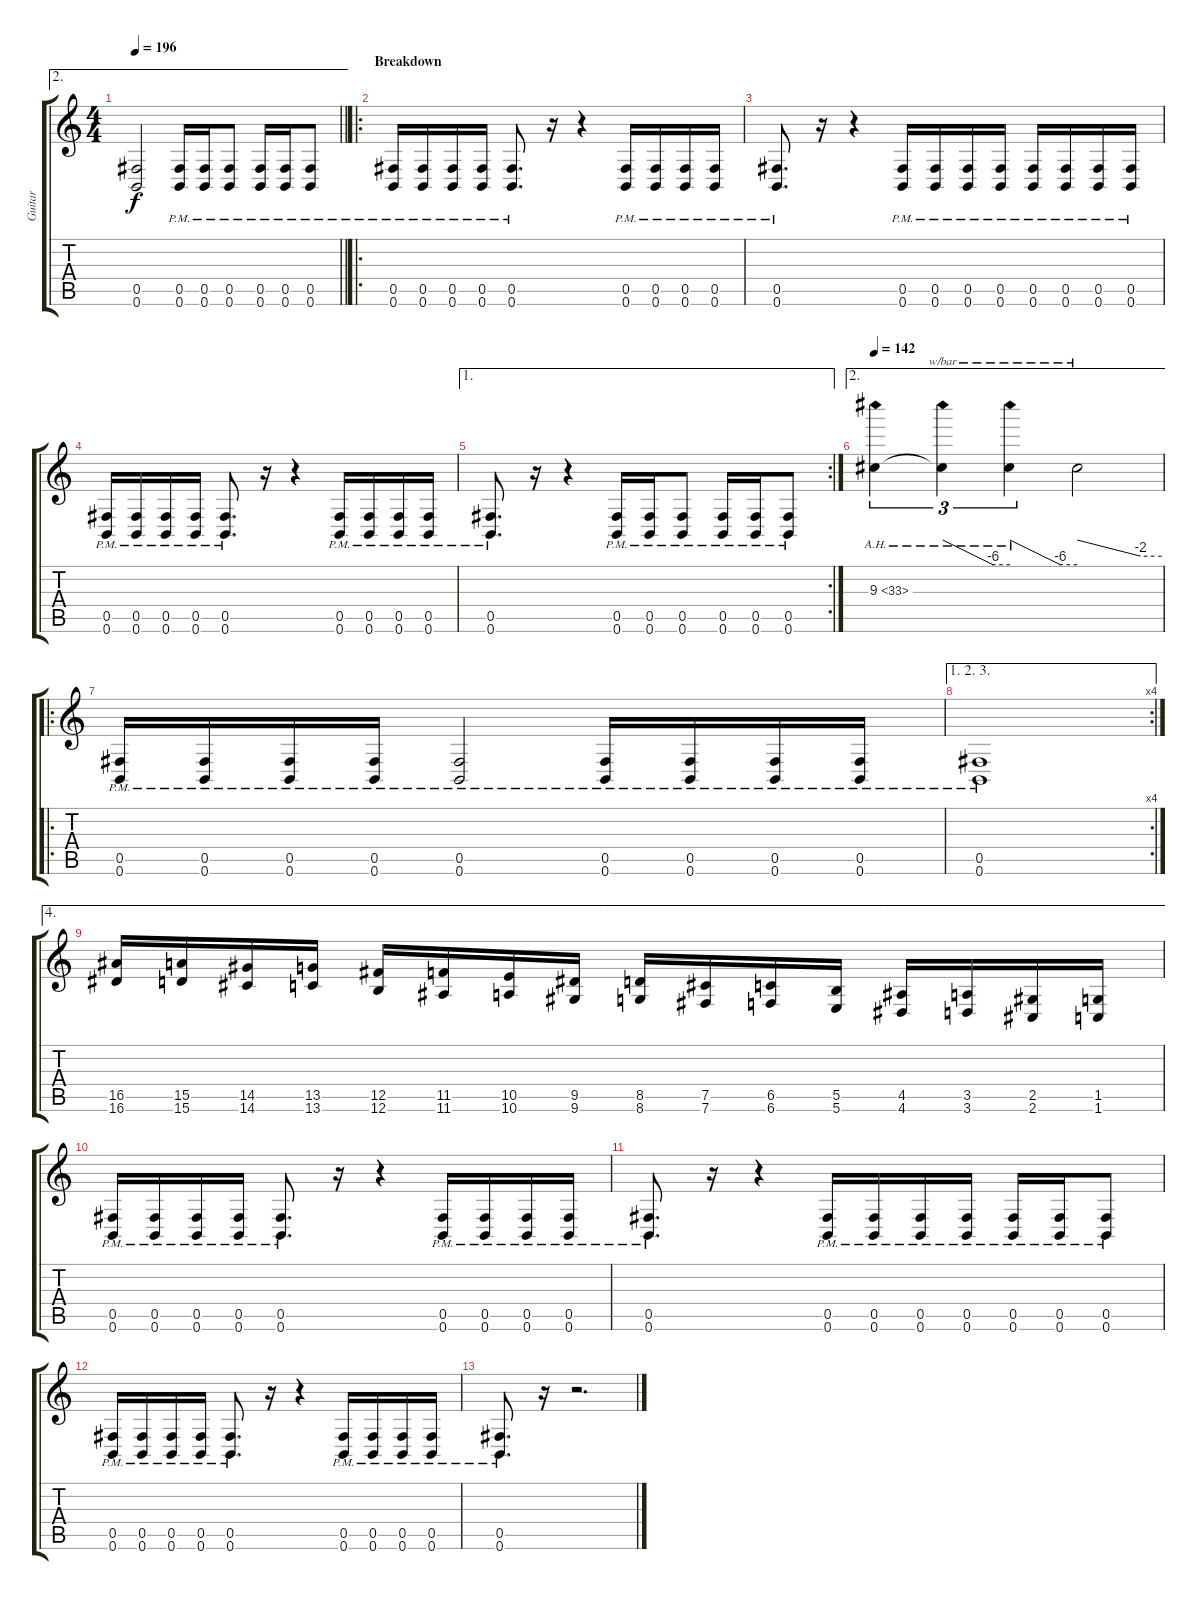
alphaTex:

\track ("Guitar" "Guitar") {instrument distortionguitar}
\staff {score tabs}
\tuning (Db4 Ab3 E3 B2 Gb2 B1) {hide}
\ae 2
\ts (4 4)
\tempo 196
\clef g2
\barLineRight lightlight
\ks c
(0.5{t} 0.6{t}).2{dy f} (0.5{pm} 0.6{pm}).16 (0.5{pm} 0.6{pm}).16 (0.5{pm} 0.6{pm}).8 (0.5{pm} 0.6{pm}).16 (0.5{pm} 0.6{pm}).16 (0.5{pm} 0.6{pm}).8 |
\ro
\section ("" "Breakdown")
(0.5{pm} 0.6{pm}).16 (0.5{pm} 0.6{pm}).16 (0.5{pm} 0.6{pm}).16 (0.5{pm} 0.6{pm}).16 (0.5{pm} 0.6{pm}).8{d} r.16 r.4 (0.5{pm} 0.6{pm}).16 (0.5{pm} 0.6{pm}).16 (0.5{pm} 0.6{pm}).16 (0.5{pm} 0.6{pm}).16 |
(0.5{pm} 0.6{pm}).8{d} r.16 r.4 (0.5{pm} 0.6{pm}).16 (0.5{pm} 0.6{pm}).16 (0.5{pm} 0.6{pm}).16 (0.5{pm} 0.6{pm}).16 (0.5{pm} 0.6{pm}).16 (0.5{pm} 0.6{pm}).16 (0.5{pm} 0.6{pm}).16 (0.5{pm} 0.6{pm}).16 |
(0.5{pm} 0.6{pm}).16 (0.5{pm} 0.6{pm}).16 (0.5{pm} 0.6{pm}).16 (0.5{pm} 0.6{pm}).16 (0.5{pm} 0.6{pm}).8{d} r.16 r.4 (0.5{pm} 0.6{pm}).16 (0.5{pm} 0.6{pm}).16 (0.5{pm} 0.6{pm}).16 (0.5{pm} 0.6{pm}).16 |
\ae 1
\rc 2
(0.5{pm} 0.6{pm}).8{d} r.16 r.4 (0.5{pm} 0.6{pm}).16 (0.5{pm} 0.6{pm}).16 (0.5{pm} 0.6{pm}).8 (0.5{pm} 0.6{pm}).16 (0.5{pm} 0.6{pm}).16 (0.5{pm} 0.6{pm}).8 |
\ae 2
\tempo 142
9.3{ah 24}.4{tu (3 2)} 9.3{ah 24 t}.4{tu (3 2) tbe (custom default 0 0 45 -24 60 -24)} 9.3{ah 24 t}.4{tu (3 2) tbe (custom default 0 0 45 -24 60 -24)} 9.3{t}.2{tbe (custom default 0 0 45 -8 60 -8)} |
\ro
(0.5{pm} 0.6{pm}).16 (0.5{pm} 0.6{pm}).16 (0.5{pm} 0.6{pm}).16 (0.5{pm} 0.6{pm}).16 (0.5{pm} 0.6{pm}).2 (0.5{pm} 0.6{pm}).16 (0.5{pm} 0.6{pm}).16 (0.5{pm} 0.6{pm}).16 (0.5{pm} 0.6{pm}).16 |
\ae (1 2 3)
\rc 4
(0.5{pm} 0.6{pm}).1 |
\ae 4
(16.5 16.6).16{instrument guitarfretnoise} (15.5 15.6).16 (14.5 14.6).16 (13.5 13.6).16 (12.5 12.6).16 (11.5 11.6).16 (10.5 10.6).16 (9.5 9.6).16 (8.5 8.6).16 (7.5 7.6).16 (6.5 6.6).16 (5.5 5.6).16 (4.5 4.6).16 (3.5 3.6).16 (2.5 2.6).16 (1.5 1.6).16 |
(0.5{pm} 0.6{pm}).16{instrument distortionguitar} (0.5{pm} 0.6{pm}).16 (0.5{pm} 0.6{pm}).16 (0.5{pm} 0.6{pm}).16 (0.5{pm} 0.6{pm}).8{d} r.16 r.4 (0.5{pm} 0.6{pm}).16 (0.5{pm} 0.6{pm}).16 (0.5{pm} 0.6{pm}).16 (0.5{pm} 0.6{pm}).16 |
(0.5{pm} 0.6{pm}).8{d} r.16 r.4 (0.5{pm} 0.6{pm}).16 (0.5{pm} 0.6{pm}).16 (0.5{pm} 0.6{pm}).16 (0.5{pm} 0.6{pm}).16 (0.5{pm} 0.6{pm}).16 (0.5{pm} 0.6{pm}).16 (0.5{pm} 0.6{pm}).8 |
(0.5{pm} 0.6{pm}).16 (0.5{pm} 0.6{pm}).16 (0.5{pm} 0.6{pm}).16 (0.5{pm} 0.6{pm}).16 (0.5{pm} 0.6{pm}).8{d} r.16 r.4 (0.5{pm} 0.6{pm}).16 (0.5{pm} 0.6{pm}).16 (0.5{pm} 0.6{pm}).16 (0.5{pm} 0.6{pm}).16 |
(0.5{pm} 0.6{pm}).8{d} r.16 r.2{d}
